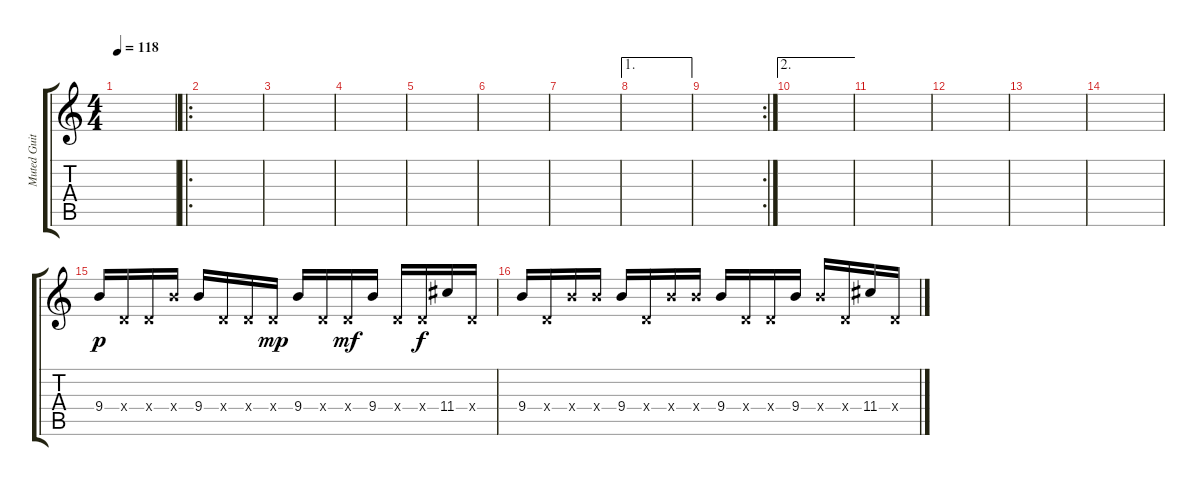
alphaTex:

\track ("Muted Guitar" "Muted Guit") {instrument electricguitarmuted}
\staff {score tabs}
\tuning (E4 B3 G3 D3 A2 E2) {hide}
\ts (4 4)
\tempo 118
\clef g2
\ks c
|
\ro
|
|
|
|
|
|
\ae 1
|
\rc 2
|
\ae 2
|
|
|
|
|
9.4.16{dy p} 0.4{x}.16 0.4{x}.16 9.4{x}.16 9.4.16 0.4{x}.16 0.4{x}.16 0.4{x}.16{dy mp} 9.4.16 0.4{x}.16 0.4{x}.16{dy mf} 9.4.16 0.4{x}.16 0.4{x}.16{dy f} 11.4.16 0.4{x}.16 |
9.4.16 0.4{x}.16 9.4{x}.16 9.4{x}.16 9.4.16 0.4{x}.16 9.4{x}.16 9.4{x}.16 9.4.16 0.4{x}.16 0.4{x}.16 9.4.16 9.4{x}.16 0.4{x}.16 11.4.16 0.4{x}.16
